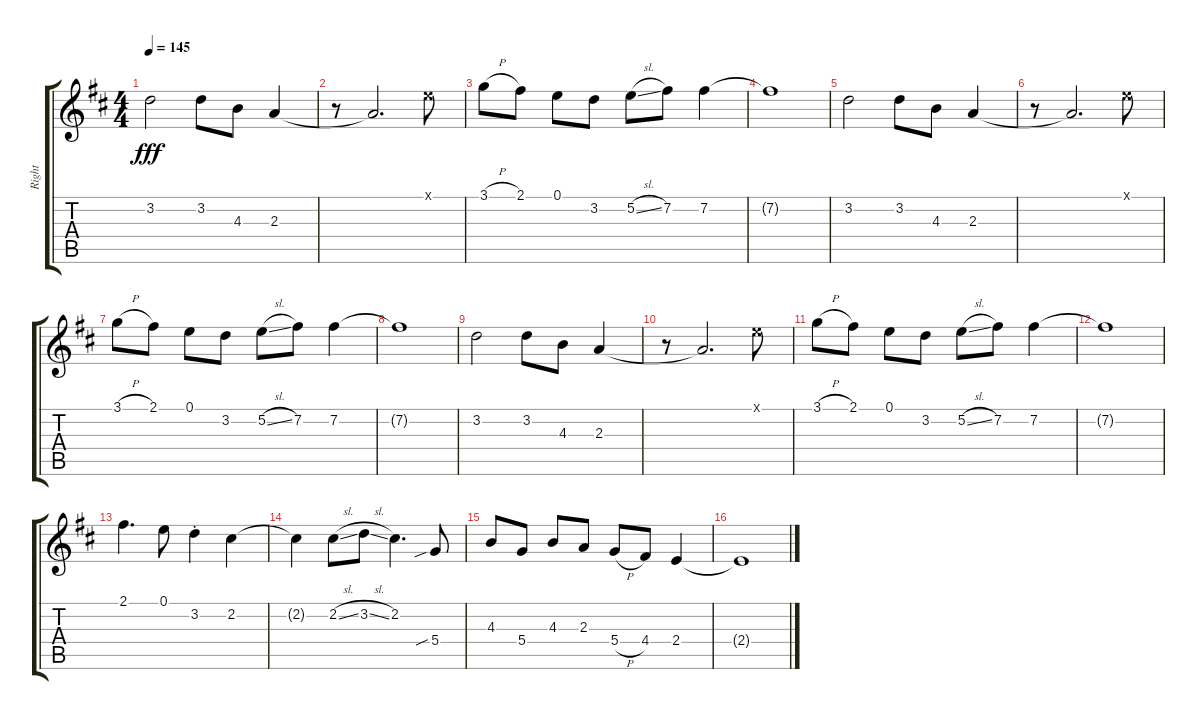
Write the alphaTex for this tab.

\track ("Right" "Right") {instrument acousticguitarsteel}
\staff {score tabs}
\tuning (E4 B3 G3 D3 A2 E2) {hide}
\ts (4 4)
\tempo 145
\clef g2
\ks d
3.2.2{dy fff} 3.2.8 4.3.8 2.3.4 |
r.8 2.3{t}.2{d} 0.1{x}.8 |
3.1{h}.8 2.1.8 0.1.8 3.2.8 5.2{sl}.8 7.2.8 7.2.4 |
7.2{t}.1 |
3.2.2 3.2.8 4.3.8 2.3.4 |
r.8 2.3{t}.2{d} 0.1{x}.8 |
3.1{h}.8 2.1.8 0.1.8 3.2.8 5.2{sl}.8 7.2.8 7.2.4 |
7.2{t}.1 |
3.2.2 3.2.8 4.3.8 2.3.4 |
r.8 2.3{t}.2{d} 0.1{x}.8 |
3.1{h}.8 2.1.8 0.1.8 3.2.8 5.2{sl}.8 7.2.8 7.2.4 |
7.2{t}.1 |
2.1.4{d} 0.1.8 3.2{st}.4 2.2.4 |
2.2{t}.4 2.2{sl}.8 3.2{sl}.8 2.2.4{d} 5.4{sib}.8 |
4.3.8 5.4.8 4.3.8 2.3.8 5.4{h}.8 4.4.8 2.4.4 |
2.4{t}.1
